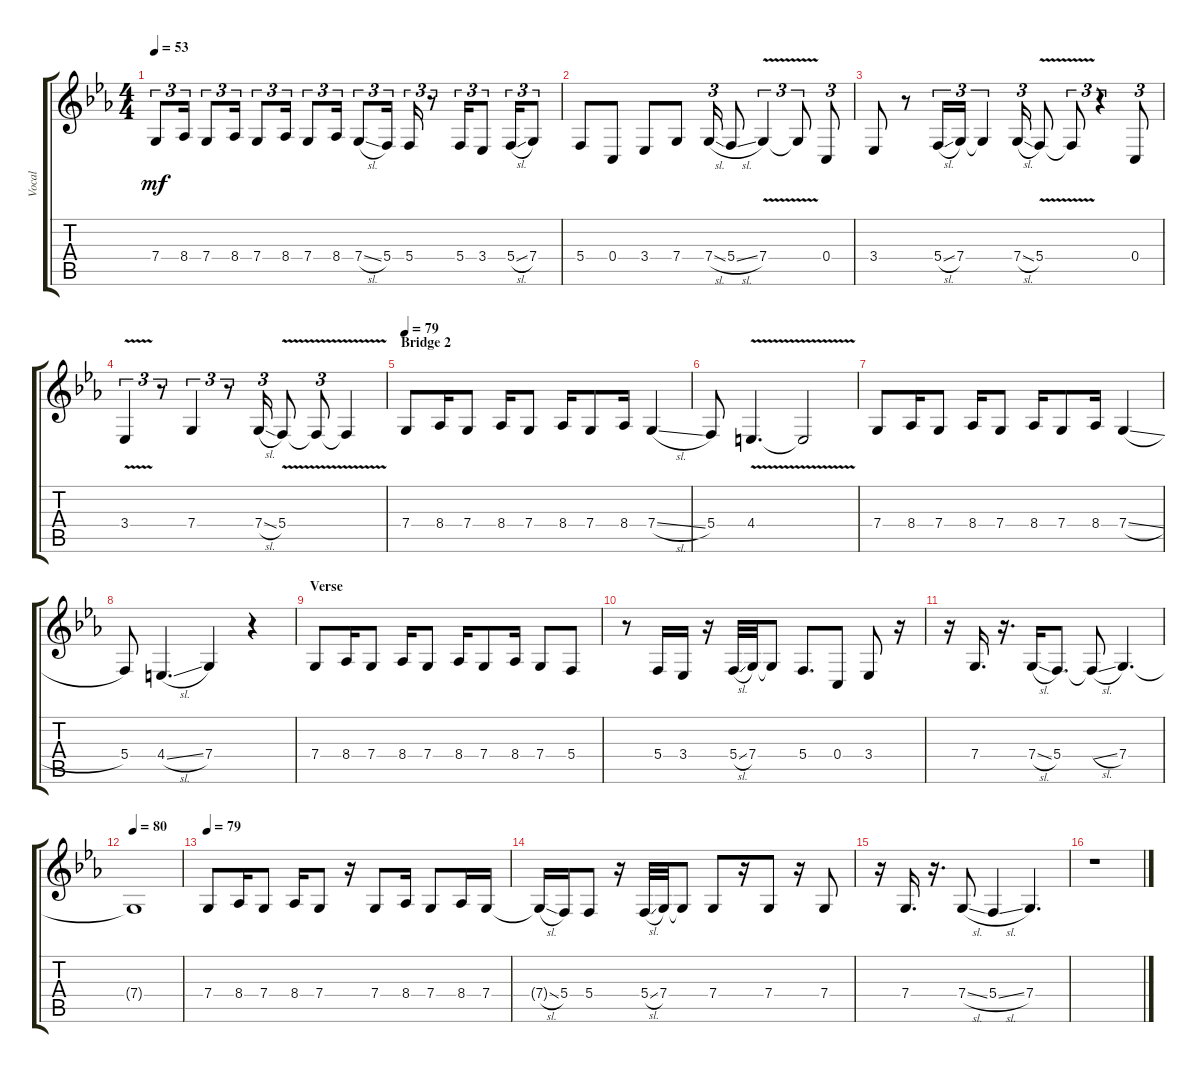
\track ("Vocal" "Vocal") {instrument lead6voice}
\staff {score tabs}
\tuning (D4 G3 G3 C3 G2 C2) {hide}
\ts (4 4)
\tempo 53
\clef g2
\ks cminor
7.4.8{tu (3 2) dy mf} 8.4.16{tu (3 2)} 7.4.8{tu (3 2)} 8.4.16{tu (3 2)} 7.4.8{tu (3 2)} 8.4.16{tu (3 2)} 7.4.8{tu (3 2)} 8.4.16{tu (3 2)} 7.4{sl}.8{tu (3 2)} 5.4.16{tu (3 2)} 5.4.16{tu (3 2)} r.8{tu (3 2)} 5.4.16{tu (3 2)} 3.4.8{tu (3 2)} 5.4{sl}.16{tu (3 2)} 7.4.8{tu (3 2)} |
5.4.8 0.4.8 3.4.8 7.4.8 7.4{sl}.16{tu (3 2)} 5.4{sl}.8 7.4{v}.4{tu (3 2)} 7.4{v t}.8{tu (3 2)} 0.4.8{tu (3 2)} |
3.4.8 r.8 5.4{sl}.16{tu (3 2)} 7.4.16{tu (3 2)} 7.4{t}.4{tu (3 2)} 7.4{sl}.16{tu (3 2)} 5.4{v}.8 5.4{v t}.8{tu (3 2)} r.4{tu (3 2)} 0.4.8{tu (3 2)} |
3.4{v}.4{tu (3 2)} r.8{tu (3 2)} 7.4.4{tu (3 2)} r.8{tu (3 2)} 7.4{sl}.16{tu (3 2)} 5.4{v}.8 5.4{v t}.8{tu (3 2)} 5.4{v t}.4 |
\section ("" "Bridge 2")
\tempo 79
7.4.8 8.4.16 7.4.8 8.4.16 7.4.8 8.4.16 7.4.8 8.4.16 7.4{sl}.4 |
5.4.8 4.4{v}.4{d} 4.4{v t}.2 |
7.4.8 8.4.16 7.4.8 8.4.16 7.4.8 8.4.16 7.4.8 8.4.16 7.4{sl}.4 |
5.4.8 4.4{sl}.4{d} 7.4.4 r.4 |
\section ("" "Verse")
7.4.8 8.4.16 7.4.8 8.4.16 7.4.8 8.4.16 7.4.8 8.4.16 7.4.8 5.4.8 |
r.8 5.4.16 3.4.16 r.16 5.4{sl}.32 7.4.32 7.4{t}.8 5.4.8{d} 0.4.8 3.4.8 r.16 |
r.16 7.4.16{d} r.16{d} 7.4{sl}.16 5.4.8{d} 5.4{sl t}.8 7.4.4{d} |
\tempo 80
7.4{t}.1 |
\tempo 79
7.4.8 8.4.16 7.4.8 8.4.16 7.4.8 r.16 7.4.8 8.4.16 7.4.8 8.4.16 7.4.16 |
7.4{sl t}.16 5.4.16 5.4.8 r.16 5.4{sl}.32 7.4.32 7.4{t}.8 7.4.8 r.16 7.4.8 r.16 7.4.8 |
r.16 7.4.16{d} r.16{d} 7.4{sl}.8 5.4{sl}.4 7.4.4{d} |
r.1
